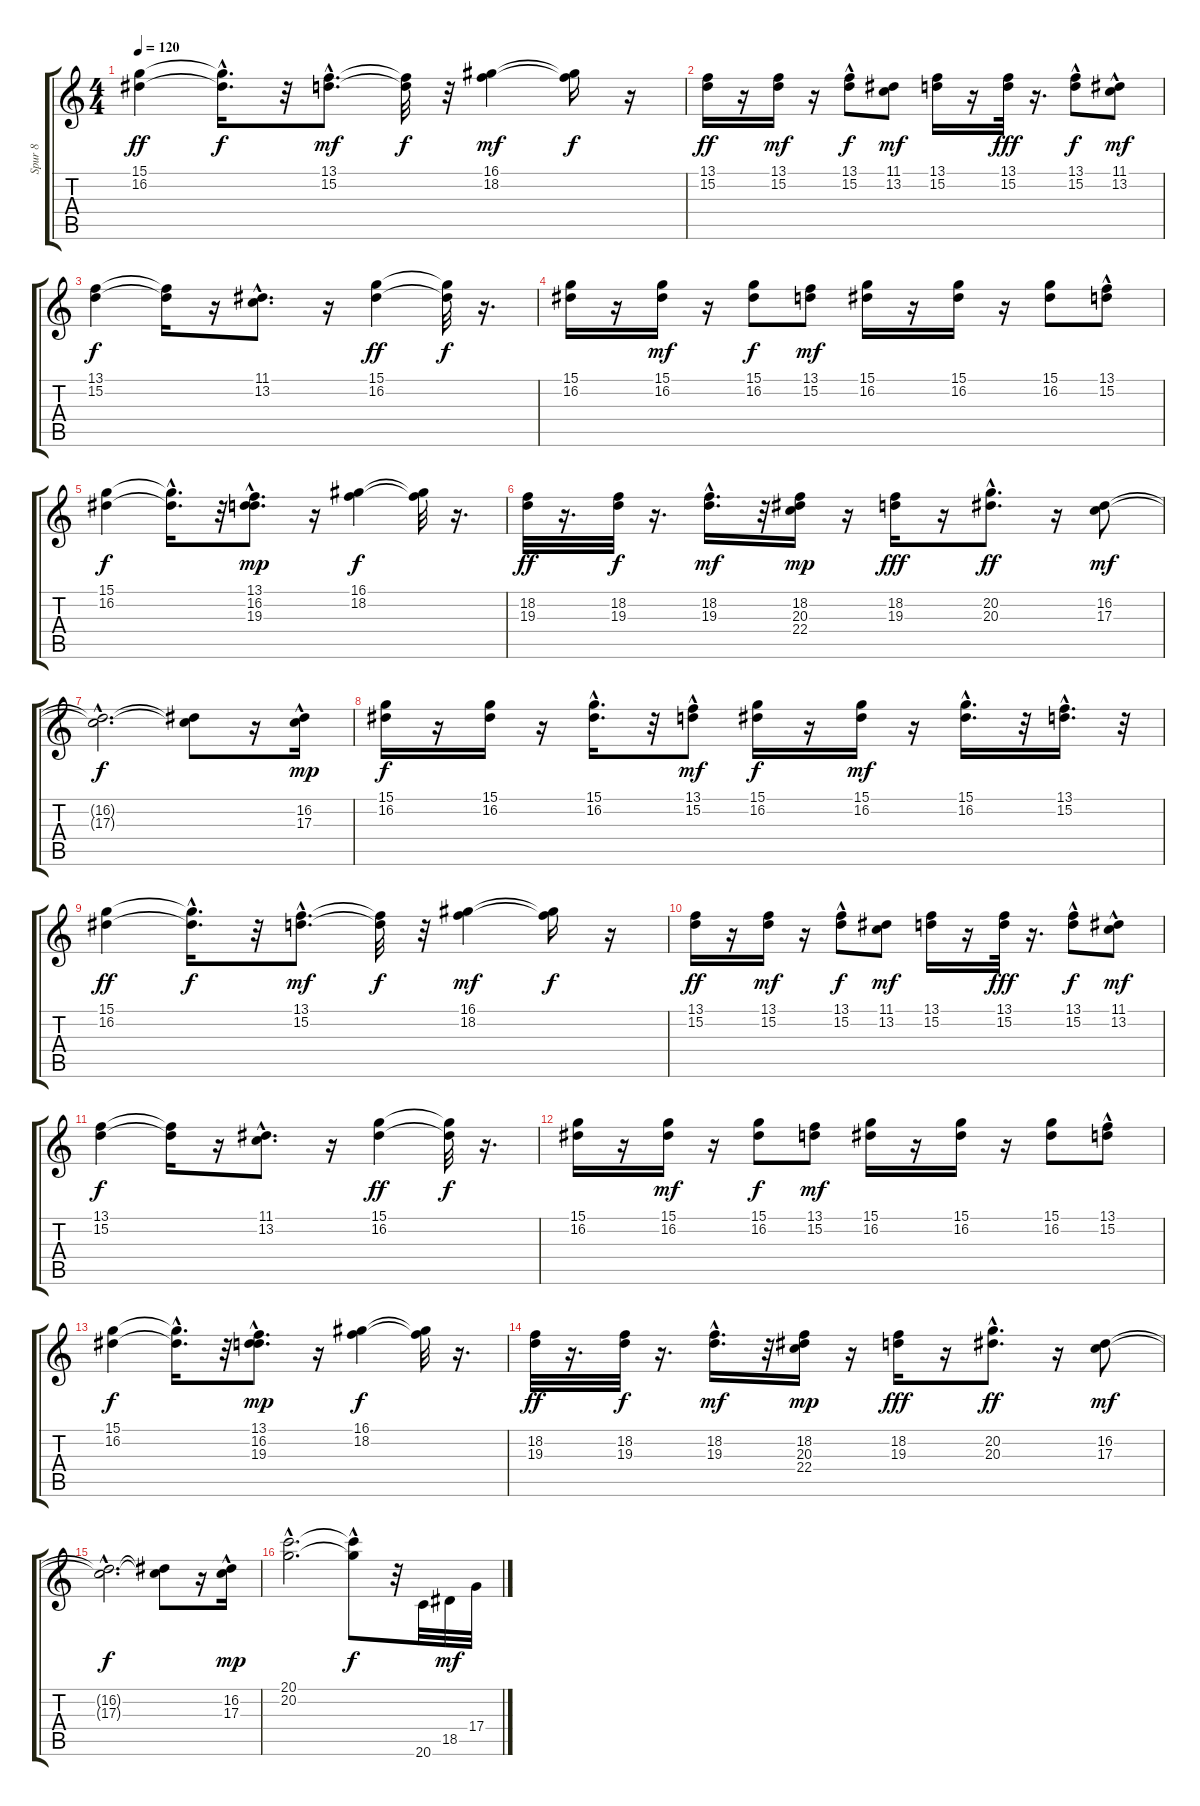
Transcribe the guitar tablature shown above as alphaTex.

\track ("Spur 8" "Spur 8") {instrument electricpiano2}
\staff {score tabs}
\tuning (E4 B3 G3 D3 A2 E2) {hide}
\ts (4 4)
\tempo 120
\clef g2
\ks c
(15.1 16.2).4{dy ff} (15.1{hac t} 16.2{t}).16{d dy f} r.32 (13.1{hac} 15.2{hac}).8{d dy mf} (13.1{t} 15.2{t}).32{dy f} r.32 (16.1 18.2).4{dy mf} (16.1{t} 18.2{t}).16{dy f} r.16 |
(13.1 15.2).16{dy ff} r.16 (13.1 15.2).16{dy mf} r.16 (13.1{hac} 15.2).8{dy f} (11.1 13.2).8{dy mf} (13.1 15.2).16 r.16 (13.1 15.2).32{dy fff} r.16{d} (13.1{hac} 15.2).8{dy f} (11.1{hac} 13.2).8{dy mf} |
(13.1 15.2).4{dy f} (13.1{t} 15.2{t}).16 r.16 (11.1{hac} 13.2{hac}).8{d} r.16 (15.1 16.2).4{dy ff} (15.1{t} 16.2{t}).32{dy f} r.16{d} |
(15.1 16.2).16 r.16 (15.1 16.2).16{dy mf} r.16 (15.1 16.2).8{dy f} (13.1 15.2).8{dy mf} (15.1 16.2).16 r.16 (15.1 16.2).16 r.16 (15.1 16.2).8 (13.1 15.2{hac}).8 |
(15.1 16.2).4{dy f} (15.1{hac t} 16.2{hac t}).16{d} r.32 (13.1{hac} 16.2 19.3{hac}).8{d dy mp} r.16 (16.1 18.2).4{dy f} (16.1{t} 18.2{t}).32 r.16{d} |
(18.2 19.3).32{dy ff} r.16{d} (18.2 19.3).32{dy f} r.16{d} (18.2{hac} 19.3{hac}).16{d dy mf} r.32 (18.2 20.3 22.4).16{dy mp} r.16 (18.2 19.3).16{dy fff} r.16 (20.2{hac} 20.3{hac}).8{d dy ff} r.16 (16.2 17.3).8{dy mf} |
(16.2{hac t} 17.3{hac t}).2{d dy f} (16.2{t} 17.3{t}).8 r.16 (16.2 17.3{hac}).16{dy mp} |
(15.1 16.2).16{dy f} r.16 (15.1 16.2).16 r.16 (15.1{hac} 16.2).16{d} r.32 (13.1 15.2{hac}).8{dy mf} (15.1 16.2).16{dy f} r.16 (15.1 16.2).16{dy mf} r.16 (15.1{hac} 16.2{hac}).16{d} r.32 (13.1{hac} 15.2).16{d} r.32 |
(15.1 16.2).4{dy ff} (15.1{hac t} 16.2{t}).16{d dy f} r.32 (13.1{hac} 15.2{hac}).8{d dy mf} (13.1{t} 15.2{t}).32{dy f} r.32 (16.1 18.2).4{dy mf} (16.1{t} 18.2{t}).16{dy f} r.16 |
(13.1 15.2).16{dy ff} r.16 (13.1 15.2).16{dy mf} r.16 (13.1{hac} 15.2).8{dy f} (11.1 13.2).8{dy mf} (13.1 15.2).16 r.16 (13.1 15.2).32{dy fff} r.16{d} (13.1{hac} 15.2).8{dy f} (11.1{hac} 13.2).8{dy mf} |
(13.1 15.2).4{dy f} (13.1{t} 15.2{t}).16 r.16 (11.1{hac} 13.2{hac}).8{d} r.16 (15.1 16.2).4{dy ff} (15.1{t} 16.2{t}).32{dy f} r.16{d} |
(15.1 16.2).16 r.16 (15.1 16.2).16{dy mf} r.16 (15.1 16.2).8{dy f} (13.1 15.2).8{dy mf} (15.1 16.2).16 r.16 (15.1 16.2).16 r.16 (15.1 16.2).8 (13.1 15.2{hac}).8 |
(15.1 16.2).4{dy f} (15.1{hac t} 16.2{hac t}).16{d} r.32 (13.1{hac} 16.2 19.3{hac}).8{d dy mp} r.16 (16.1 18.2).4{dy f} (16.1{t} 18.2{t}).32 r.16{d} |
(18.2 19.3).32{dy ff} r.16{d} (18.2 19.3).32{dy f} r.16{d} (18.2{hac} 19.3{hac}).16{d dy mf} r.32 (18.2 20.3 22.4).16{dy mp} r.16 (18.2 19.3).16{dy fff} r.16 (20.2{hac} 20.3{hac}).8{d dy ff} r.16 (16.2 17.3).8{dy mf} |
(16.2{hac t} 17.3{hac t}).2{d dy f} (16.2{t} 17.3{t}).8 r.16 (16.2{hac} 17.3{hac}).16{dy mp} |
(20.1{hac} 20.2{hac}).2{d} (20.1{hac t} 20.2{t}).8{dy f} r.32 20.6.32 18.5.32{dy mf} 17.4.32
